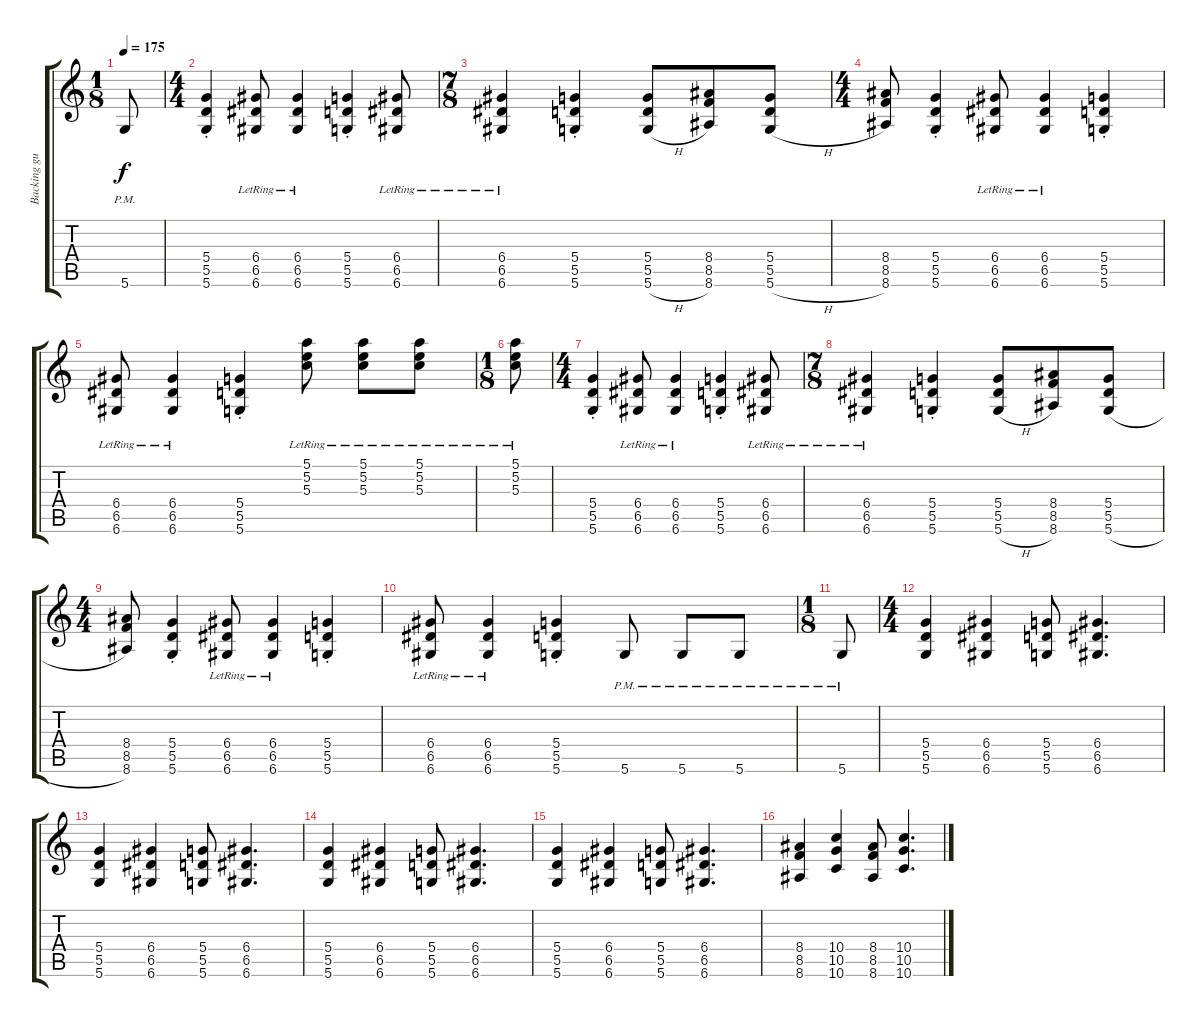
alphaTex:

\track ("Backing guitar" "Backing gu") {instrument distortionguitar}
\staff {score tabs}
\tuning (E4 B3 G3 D3 A2 D2) {hide}
\ts (1 8)
\tempo 175
\clef g2
\ks c
5.6{pm}.8{dy f} |
\ts (4 4)
(5.4{st} 5.5{st} 5.6{st}).4 (6.4{lr} 6.5{lr} 6.6{lr}).8 (6.4{lr} 6.5{lr} 6.6{lr}).4 (5.4{st} 5.5{st} 5.6{st}).4 (6.4{lr} 6.5{lr} 6.6{lr}).8 |
\ts (7 8)
(6.4{lr} 6.5{lr} 6.6{lr}).4 (5.4{st} 5.5{st} 5.6{st}).4 (5.4 5.5 5.6{h}).8 (8.4 8.5 8.6).8 (5.4 5.5 5.6{h}).8 |
\ts (4 4)
(8.4 8.5 8.6).8 (5.4{st} 5.5{st} 5.6{st}).4 (6.4{lr} 6.5{lr} 6.6{lr}).8 (6.4{lr} 6.5{lr} 6.6{lr}).4 (5.4{st} 5.5{st} 5.6{st}).4 |
(6.4{lr} 6.5{lr} 6.6{lr}).8 (6.4{lr} 6.5{lr} 6.6{lr}).4 (5.4{st} 5.5{st} 5.6{st}).4 (5.1{lr} 5.2{lr} 5.3{lr}).8 (5.1{lr} 5.2{lr} 5.3{lr}).8 (5.1{lr} 5.2{lr} 5.3{lr}).8 |
\ts (1 8)
(5.1{lr} 5.2{lr} 5.3{lr}).8 |
\ts (4 4)
(5.4{st} 5.5{st} 5.6{st}).4 (6.4{lr} 6.5{lr} 6.6{lr}).8 (6.4{lr} 6.5{lr} 6.6{lr}).4 (5.4{st} 5.5{st} 5.6{st}).4 (6.4{lr} 6.5{lr} 6.6{lr}).8 |
\ts (7 8)
(6.4{lr} 6.5{lr} 6.6{lr}).4 (5.4{st} 5.5{st} 5.6{st}).4 (5.4 5.5 5.6{h}).8 (8.4 8.5 8.6).8 (5.4 5.5 5.6{h}).8 |
\ts (4 4)
(8.4 8.5 8.6).8 (5.4{st} 5.5{st} 5.6{st}).4 (6.4{lr} 6.5{lr} 6.6{lr}).8 (6.4{lr} 6.5{lr} 6.6{lr}).4 (5.4{st} 5.5{st} 5.6{st}).4 |
(6.4{lr} 6.5{lr} 6.6{lr}).8 (6.4{lr} 6.5{lr} 6.6{lr}).4 (5.4{st} 5.5{st} 5.6{st}).4 5.6{pm}.8 5.6{pm}.8 5.6{pm}.8 |
\ts (1 8)
5.6{pm}.8 |
\ts (4 4)
(5.4 5.5 5.6).4 (6.4 6.5 6.6).4 (5.4 5.5 5.6).8 (6.4 6.5 6.6).4{d} |
(5.4 5.5 5.6).4 (6.4 6.5 6.6).4 (5.4 5.5 5.6).8 (6.4 6.5 6.6).4{d} |
(5.4 5.5 5.6).4 (6.4 6.5 6.6).4 (5.4 5.5 5.6).8 (6.4 6.5 6.6).4{d} |
(5.4 5.5 5.6).4 (6.4 6.5 6.6).4 (5.4 5.5 5.6).8 (6.4 6.5 6.6).4{d} |
(8.4 8.5 8.6).4 (10.4 10.5 10.6).4 (8.4 8.5 8.6).8 (10.4 10.5 10.6).4{d}
